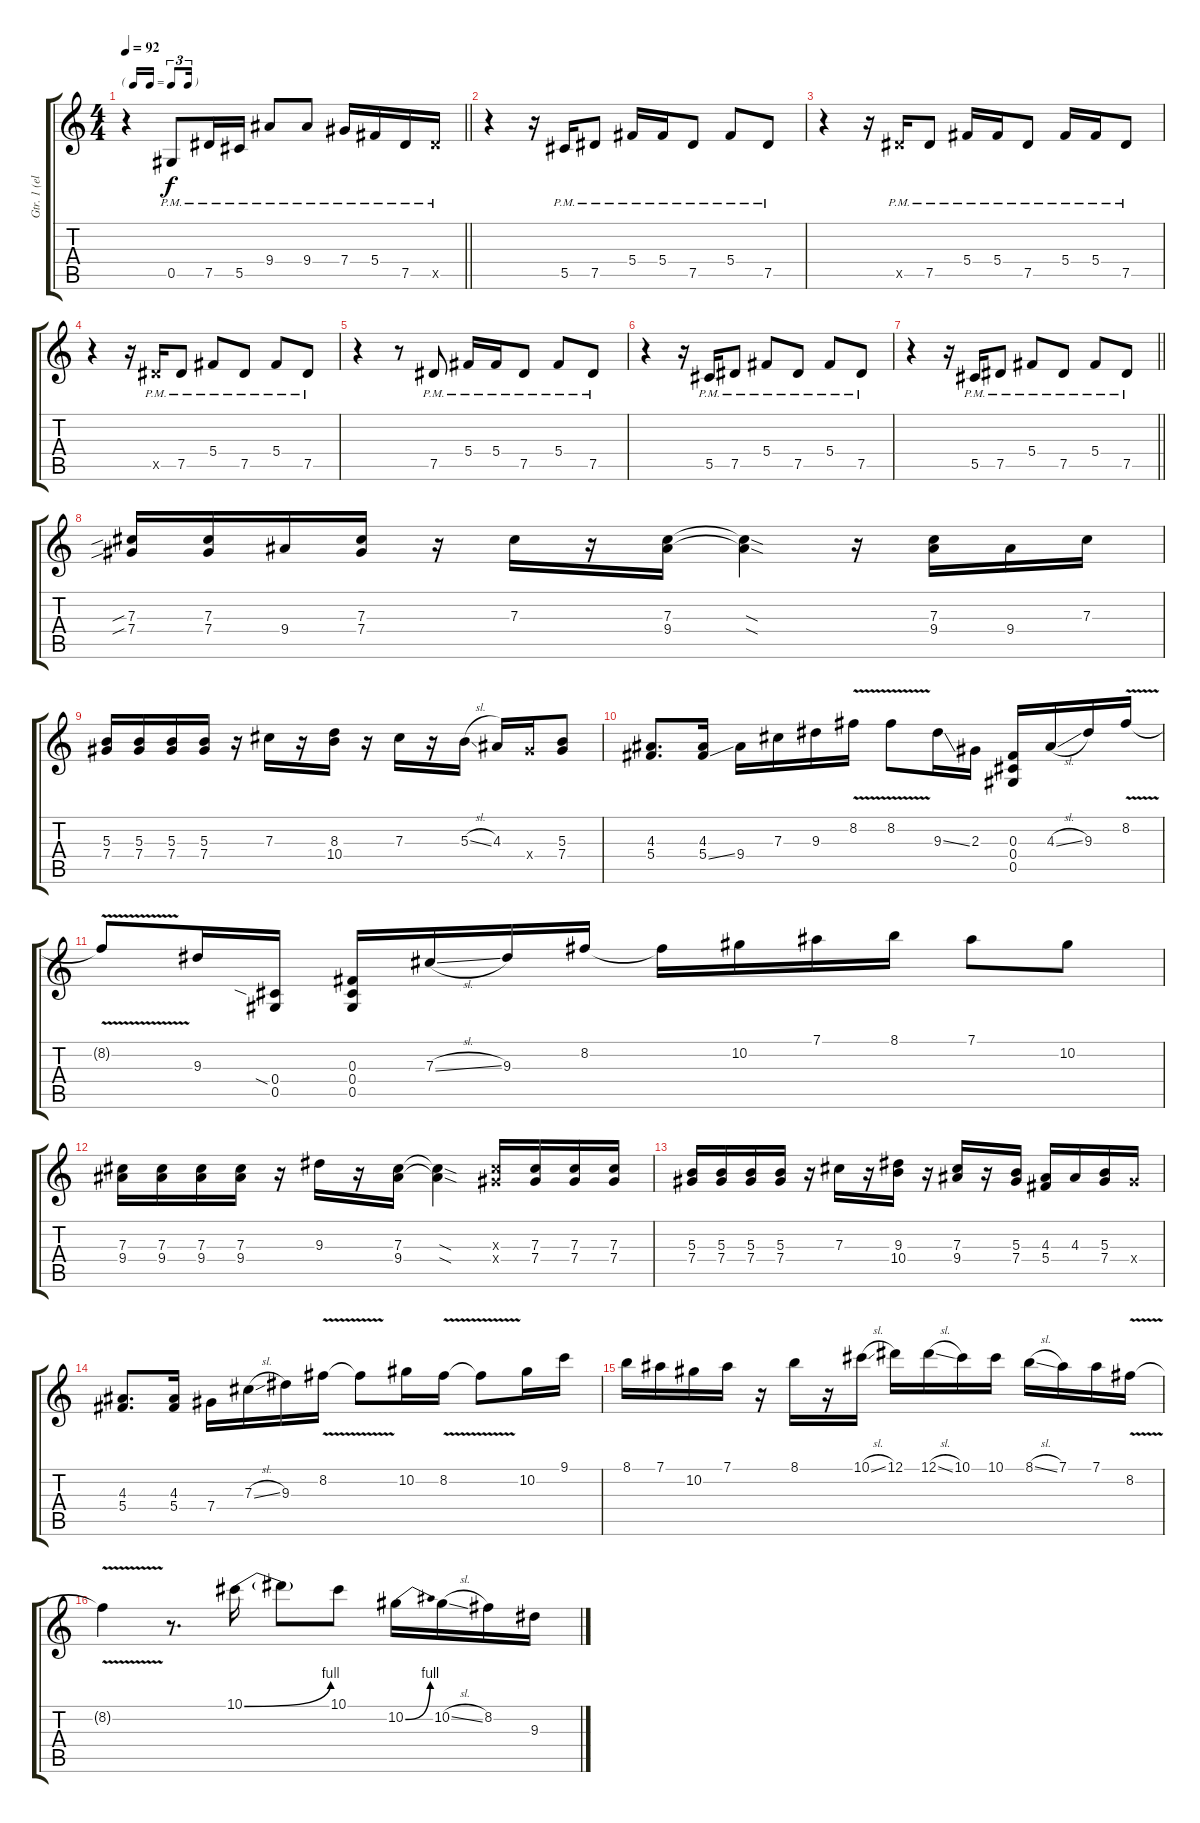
\track ("Gtr. 1 (elec. w/dirty tone)" "Gtr. 1 (el") {instrument electricguitarclean}
\staff {score tabs}
\tuning (Eb4 Bb3 Gb3 Db3 Ab2 Eb2) {hide}
\ts (4 4)
\tf triplet16th
\tempo 92
\clef g2
\barLineRight lightlight
\ks c
r.4{dy f} 0.5{pm}.8 7.5{pm}.16 5.5{pm}.16 9.4{pm}.8 9.4{pm}.8 7.4{pm}.16 5.4{pm}.16 7.5{pm}.16 7.5{pm x}.16 |
r.4 r.16 5.5{pm}.16 7.5{pm}.8 5.4{pm}.16 5.4{pm}.16 7.5{pm}.8 5.4{pm}.8 7.5{pm}.8 |
r.4 r.16 7.5{pm x}.16 7.5{pm}.8 5.4{pm}.16 5.4{pm}.16 7.5{pm}.8 5.4{pm}.16 5.4{pm}.16 7.5{pm}.8 |
r.4 r.16 7.5{pm x}.16 7.5{pm}.8 5.4{pm}.8 7.5{pm}.8 5.4{pm}.8 7.5{pm}.8 |
r.4 r.8 7.5{pm}.8 5.4{pm}.16 5.4{pm}.16 7.5{pm}.8 5.4{pm}.8 7.5{pm}.8 |
r.4 r.16 5.5{pm}.16 7.5{pm}.8 5.4{pm}.8 7.5{pm}.8 5.4{pm}.8 7.5{pm}.8 |
\barLineRight lightlight
r.4 r.16 5.5{pm}.16 7.5{pm}.8 5.4{pm}.8 7.5{pm}.8 5.4{pm}.8 7.5{pm}.8 |
(7.3{sib} 7.4{sib}).16 (7.3 7.4).16 9.4.16 (7.3 7.4).16 r.16 7.3.16 r.16 (7.3 9.4).16 (7.3{sod t} 9.4{sod t}).4 r.16 (7.3 9.4).16 9.4.16 7.3.16 |
(5.3 7.4).16 (5.3 7.4).16 (5.3 7.4).16 (5.3 7.4).16 r.16 7.3.16 r.16 (8.3 10.4).16 r.16 7.3.16 r.16 5.3{sl}.16 4.3.16 7.4{x}.16 (5.3 7.4).8 |
(4.3 5.4).8{d} (4.3 5.4{ss}).16 9.4.16 7.3.16 9.3.16 8.2{v}.16 8.2{v}.8 9.3{ss}.16 2.3.16 (0.3 0.4 0.5).16 4.3{sl}.16 9.3.16 8.2{v}.16 |
8.2{t}.8 9.3.16 (0.4{sia} 0.5).16 (0.3 0.4 0.5).16 7.3{sl}.16 9.3.16 8.2.16 8.2{t}.16 10.2.16 7.1.16 8.1.16 7.1.8 10.2.8 |
(7.3 9.4).16 (7.3 9.4).16 (7.3 9.4).16 (7.3 9.4).16 r.16 9.3.16 r.16 (7.3 9.4).16 (7.3{sod t} 9.4{sod t}).4 (7.3{x} 7.4{x}).16 (7.3 7.4).16 (7.3 7.4).16 (7.3 7.4).16 |
(5.3 7.4).16 (5.3 7.4).16 (5.3 7.4).16 (5.3 7.4).16 r.16 7.3.16 r.16 (9.3 10.4).16 r.16 (7.3 9.4).16 r.16 (5.3 7.4).16 (4.3 5.4).16 4.3.16 (5.3 7.4).16 7.4{x}.16 |
(4.3 5.4).8{d} (4.3 5.4).16 7.4.16 7.3{sl}.16 9.3.16 8.2{v}.16 8.2{v t}.8 10.2.16 8.2{v}.16 8.2{v t}.8 10.2.16 9.1.16 |
8.1.16 7.1.16 10.2.16 7.1.16 r.16 8.1.16 r.16 10.1{sl}.16 12.1.16 12.1{sl}.16 10.1.16 10.1.16 8.1{sl}.16 7.1.16 7.1.16 8.2{v}.16 |
8.2{v t}.4 r.8{d} 10.1{be (bend 0 0 60 4)}.16 10.1{t}.8 10.1.8 10.2{be (bend 0 0 60 4)}.16 10.2{sl}.16 8.2.16 9.3.16
